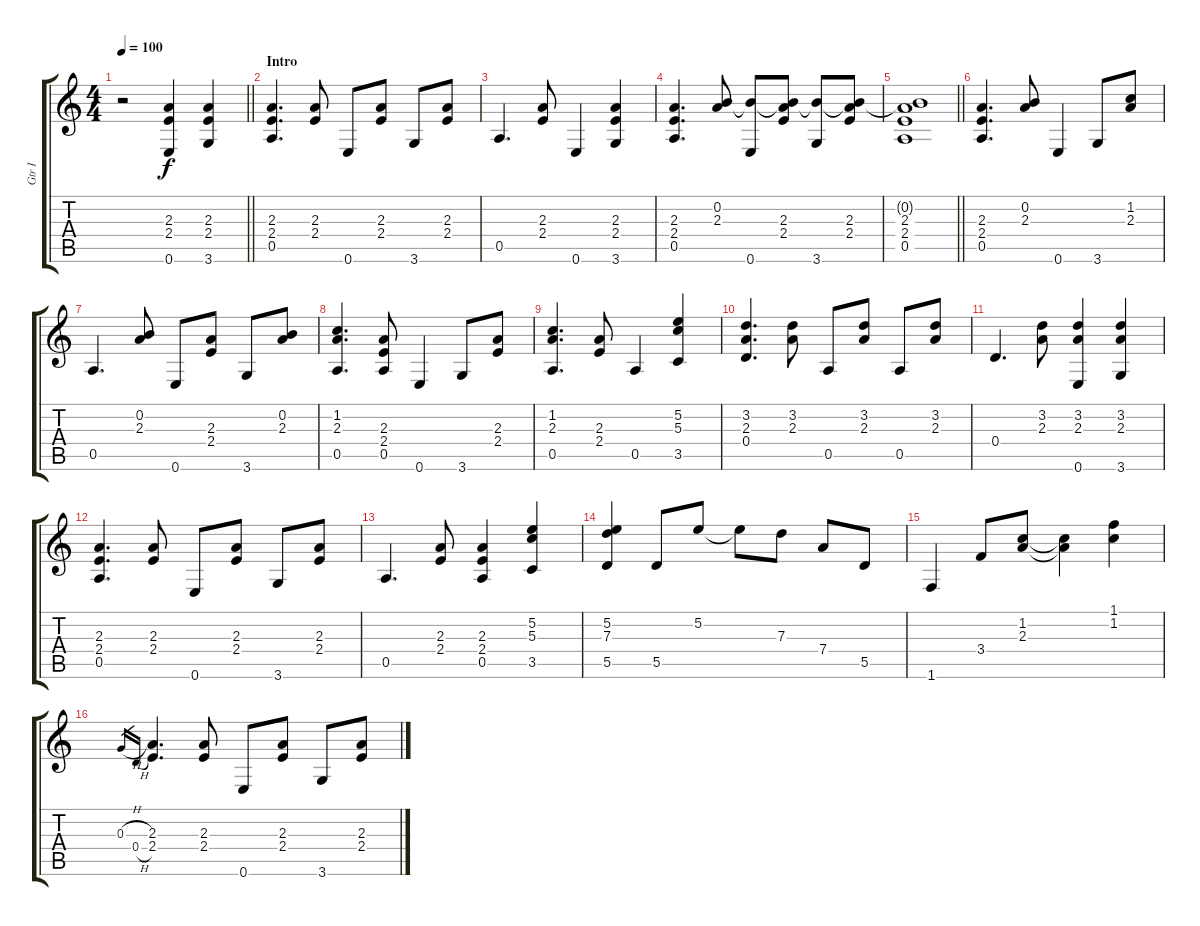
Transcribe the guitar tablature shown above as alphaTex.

\track ("Gtr I" "Gtr I") {instrument acousticguitarsteel}
\staff {score tabs}
\tuning (E4 B3 G3 D3 A2 E2) {hide}
\ts (4 4)
\tempo 100
\clef g2
\barLineRight lightlight
\ks c
r.2{dy f instrument acousticguitarsteel} (2.3 2.4 0.6).4 (2.3 2.4 3.6).4 |
\section ("" "Intro")
(2.3 2.4 0.5).4{d} (2.3 2.4).8 0.6.8 (2.3 2.4).8 3.6.8 (2.3 2.4).8 |
0.5.4{d} (2.3 2.4).8 0.6.4 (2.3 2.4 3.6).4 |
(2.3 2.4 0.5).4{d} (0.2 2.3).8 (0.2{t} 0.6).8 (0.2{t} 2.3 2.4).8 (0.2{t} 3.6).8 (0.2{t} 2.3 2.4).8 |
\barLineRight lightlight
(0.2{t} 2.3 2.4 0.5).1 |
(2.3 2.4 0.5).4{d} (0.2 2.3).8 0.6.4 3.6.8 (1.2 2.3).8 |
0.5.4{d} (0.2 2.3).8 0.6.8 (2.3 2.4).8 3.6.8 (0.2 2.3).8 |
(1.2 2.3 0.5).4{d} (2.3 2.4 0.5).8 0.6.4 3.6.8 (2.3 2.4).8 |
(1.2 2.3 0.5).4{d} (2.3 2.4).8 0.5.4 (5.2 5.3 3.5).4 |
(3.2 2.3 0.4).4{d} (3.2 2.3).8 0.5.8 (3.2 2.3).8 0.5.8 (3.2 2.3).8 |
0.4.4{d} (3.2 2.3).8 (3.2 2.3 0.6).4 (3.2 2.3 3.6).4 |
(2.3 2.4 0.5).4{d} (2.3 2.4).8 0.6.8 (2.3 2.4).8 3.6.8 (2.3 2.4).8 |
0.5.4{d} (2.3 2.4).8 (2.3 2.4 0.5).4 (5.2 5.3 3.5).4 |
(5.2 7.3 5.5).4 5.5.8 5.2.8 5.2{t}.8 7.3.8 7.4.8 5.5.8 |
1.6.4 3.4.8 (1.2 2.3).8 (1.2{t} 2.3{t}).4 (1.1 1.2).4 |
0.3{h}.16{gr} 0.4{h}.16{gr} (2.3 2.4).4{d} (2.3 2.4).8 0.6.8 (2.3 2.4).8 3.6.8 (2.3 2.4).8
